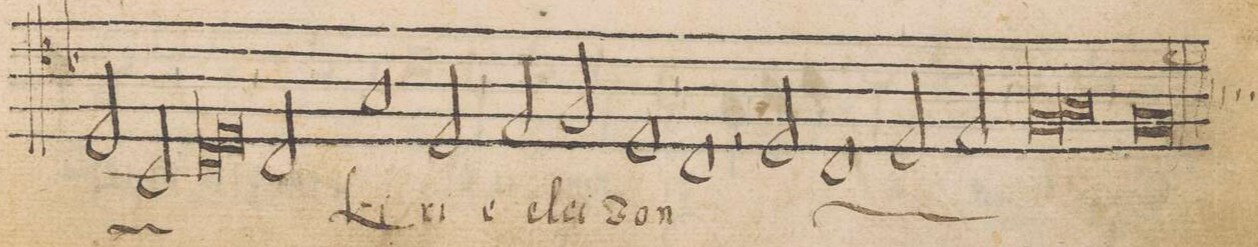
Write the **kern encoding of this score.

**kern	**text
*I"TENOR	*
*clefC4	*
*k[b-]	*
*met(C|)	*
*M2/1	*
2D/	-e
2BB-/	e-
=45-	=45-
*lig	*
1C	-lei-
1D,	.
*Xlig	*
=46-	=46-
2C/	-zon
*	*Xij
1G	Ki-
2D/	-ri-
=47-	=47-
2E/	-e
2F/	e-
1D,	-lei-
=48-	=48-
1C	-zon
2r	.
*	*ij
2D/	Ki-
=49-	=49-
1C	-ri-
2D/	-e
2E/	e-
=50-	=50-
*lig	*
1F	-lei-
1G	.
*Xlig	*
=51-	=51-
[0F	-zon
*	*Xij
=52-	=52-
0F_	.
=53-	=53-
0F_	.
=54-	=54-
0F];	.
==	==
*-	*-
